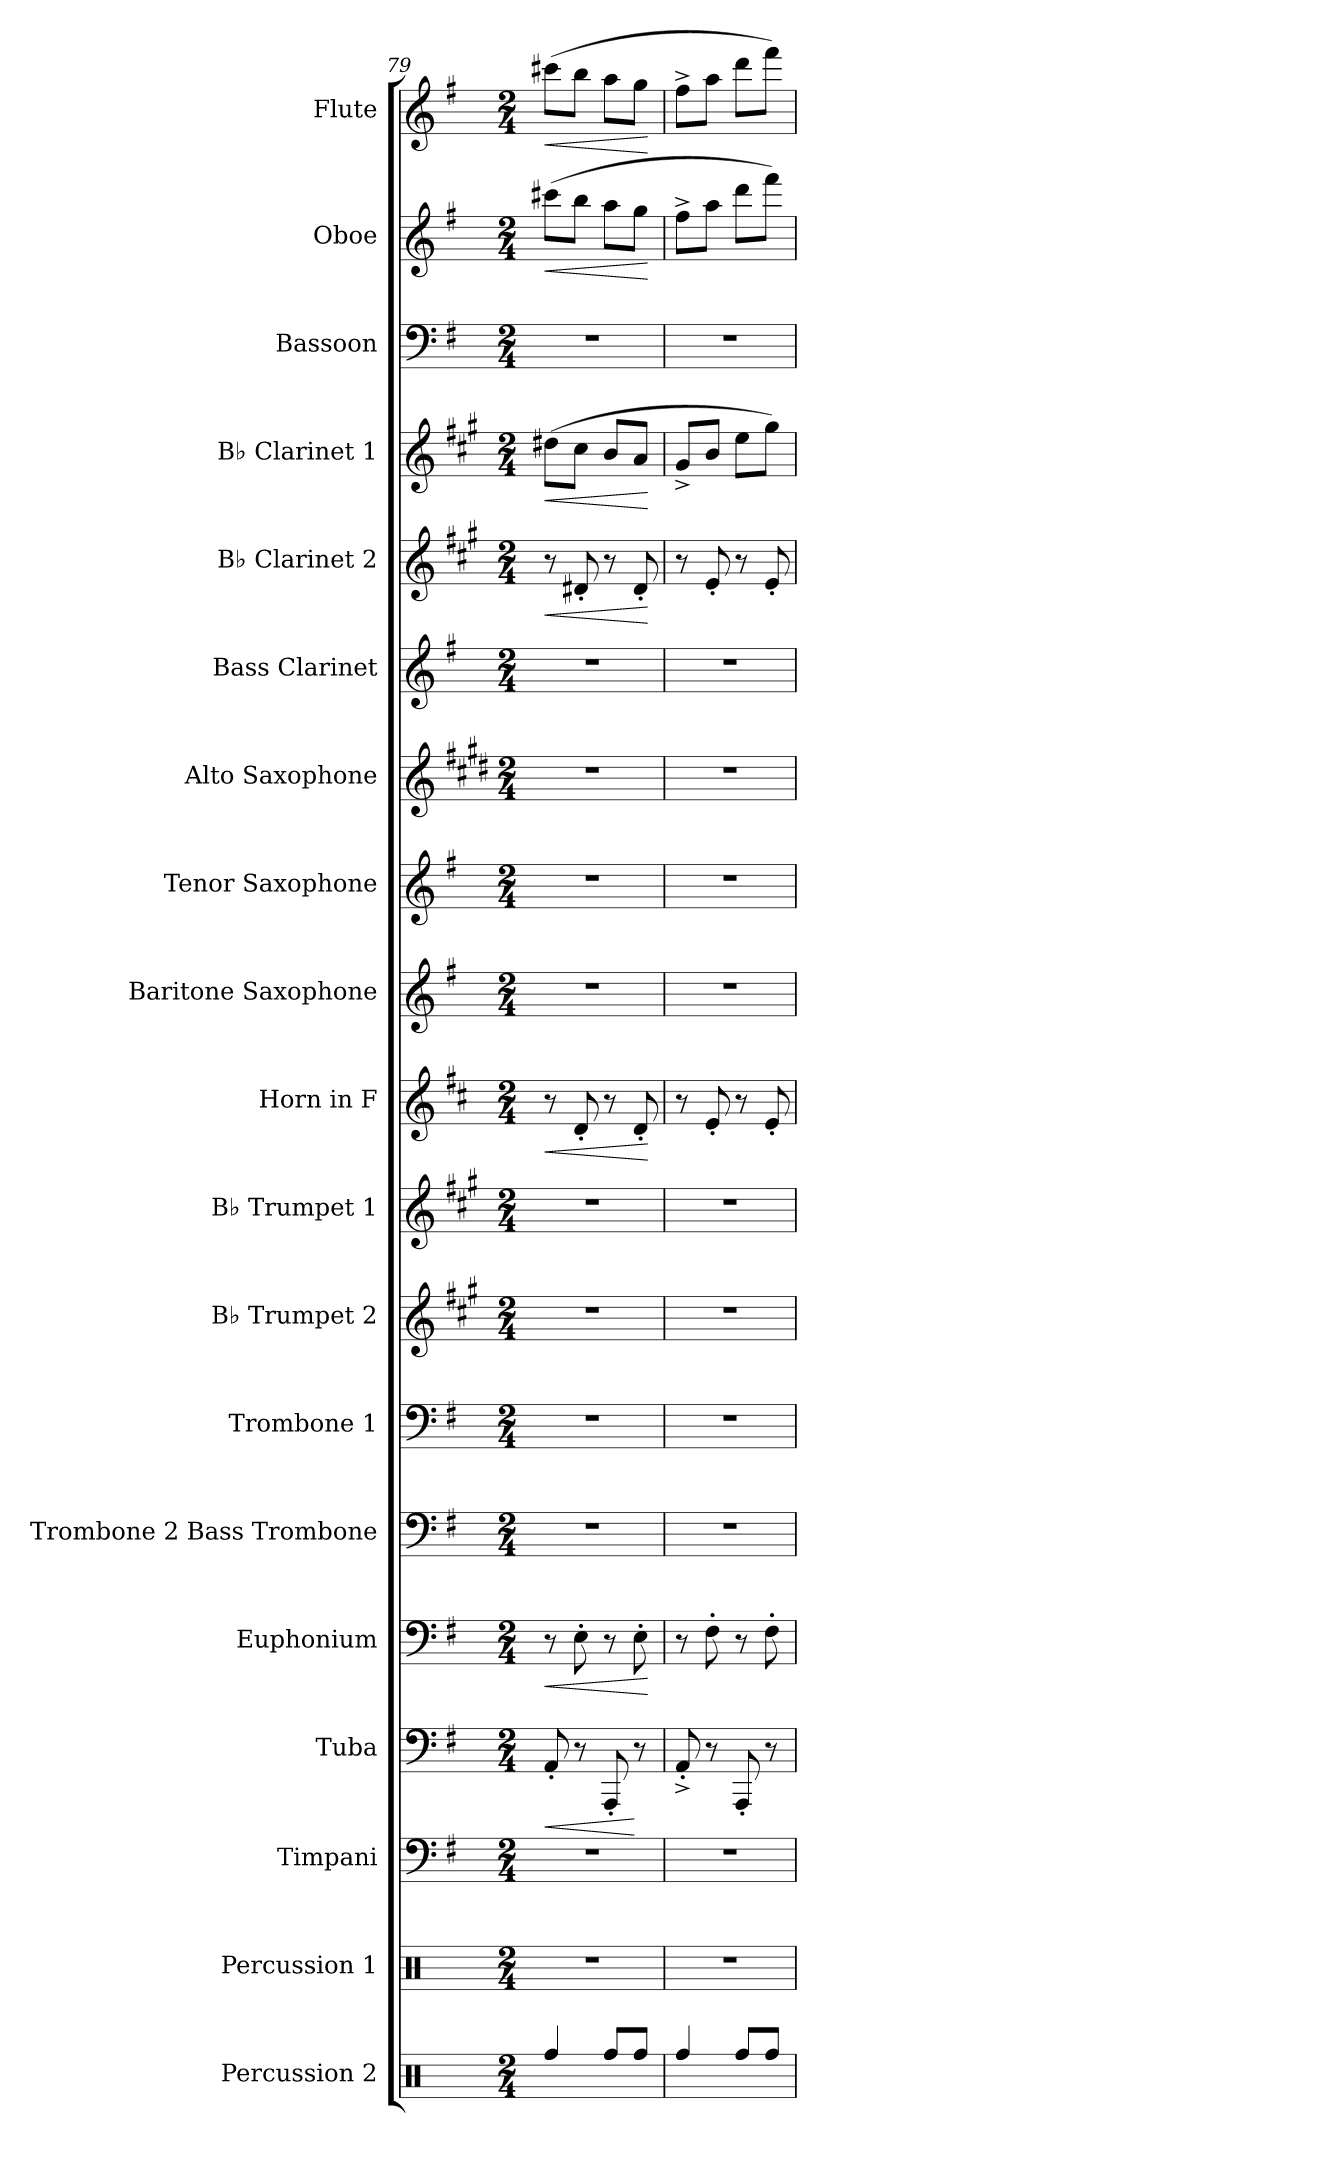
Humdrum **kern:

**kern	**kern	**kern	**kern	**dynam	**kern	**dynam	**kern	**kern	**kern	**kern	**kern	**dynam	**kern	**kern	**kern	**kern	**kern	**dynam	**kern	**dynam	**kern	**kern	**dynam	**kern	**dynam
*part19	*part18	*part17	*part16	*part16	*part15	*part15	*part14	*part13	*part12	*part11	*part10	*part10	*part9	*part8	*part7	*part6	*part5	*part5	*part4	*part4	*part3	*part2	*part2	*part1	*part1
*staff19	*staff18	*staff17	*staff16	*staff16	*staff15	*staff15	*staff14	*staff13	*staff12	*staff11	*staff10	*staff10	*staff9	*staff8	*staff7	*staff6	*staff5	*staff5	*staff4	*staff4	*staff3	*staff2	*staff2	*staff1	*staff1
*I"Percussion 2	*I"Percussion 1	*I"Timpani	*I"Tuba	*	*I"Euphonium	*	*I"Trombone 2 Bass Trombone	*I"Trombone 1	*I"B♭ Trumpet 2	*I"B♭ Trumpet 1	*I"Horn in F	*	*I"Baritone Saxophone	*I"Tenor Saxophone	*I"Alto Saxophone	*I"Bass Clarinet	*I"B♭ Clarinet 2	*	*I"B♭ Clarinet 1	*	*I"Bassoon	*I"Oboe	*	*I"Flute	*
*I'Perc. 2	*I'Perc. 1	*I'Timp.	*I'Tba.	*	*I'Euph.	*	*I'Tbn. 2 B. Tbn.	*I'Tbn. 1	*I'B♭ Tpt. 2	*I'B♭ Tpt. 1	*	*	*I'Bar. Sax.	*I'T. Sax.	*I'A. Sax.	*I'B. Cl.	*I'B♭ Cl. 2	*	*I'B♭ Cl. 1	*	*I'Bsn.	*I'Ob.	*	*I'Fl.	*
*clefX	*clefX	*clefF4	*clefF4	*	*clefF4	*	*clefF4	*clefF4	*clefG2	*clefG2	*clefG2	*	*clefG2	*clefG2	*clefG2	*clefG2	*clefG2	*	*clefG2	*	*clefF4	*clefG2	*	*clefG2	*
*	*	*	*	*	*	*	*	*	*ITrd1c2	*ITrd1c2	*ITrd4c7	*	*ITrd12c21	*ITrd8c14	*ITrd5c9	*ITrd8c14	*ITrd1c2	*	*ITrd1c2	*	*	*	*	*	*
*k[]	*k[]	*k[f#]	*k[f#]	*	*k[f#]	*	*k[f#]	*k[f#]	*k[f#]	*k[f#]	*k[f#]	*	*k[f#]	*k[f#]	*k[f#]	*k[f#]	*k[f#]	*	*k[f#]	*	*k[f#]	*k[f#]	*	*k[f#]	*
*M2/4	*M2/4	*M2/4	*M2/4	*	*M2/4	*	*M2/4	*M2/4	*M2/4	*M2/4	*M2/4	*	*M2/4	*M2/4	*M2/4	*M2/4	*M2/4	*	*M2/4	*	*M2/4	*M2/4	*	*M2/4	*
=79	=79	=79	=79	=79	=79	=79	=79	=79	=79	=79	=79	=79	=79	=79	=79	=79	=79	=79	=79	=79	=79	=79	=79	=79	=79
!	!	!	!	!LO:HP:b	!	!LO:HP:b	!	!	!	!	!	!LO:HP:b	!	!	!	!	!	!LO:HP:b	!	!LO:HP:b	!	!	!LO:HP:b	!	!LO:HP:b
4Rff/	2r	2r	8AA'/	<	8r	<	2r	2r	2r	2r	8r	<	2r	2r	2r	2r	8r	<	(>8cc#X\L	<	2r	(>8ccc#X\L	<	(>8ccc#X\L	<
.	.	.	8r	.	8E'\	.	.	.	.	.	8G'/	.	.	.	.	.	8c#X'/	.	8b\J	.	.	8bb\J	.	8bb\J	.
8Rff/L	.	.	8AAA'/	.	8r	.	.	.	.	.	8r	.	.	.	.	.	8r	.	8a/L	.	.	8aa\L	.	8aa\L	.
8Rff/J	.	.	8r	[	8E'\	.	.	.	.	.	8G'/	.	.	.	.	.	8c#'/	.	8g/J	.	.	8gg\J	.	8gg\J	.
.	.	.	.	.	.	[	.	.	.	.	.	[	.	.	.	.	.	[	.	[	.	.	[	.	[
=80	=80	=80	=80	=80	=80	=80	=80	=80	=80	=80	=80	=80	=80	=80	=80	=80	=80	=80	=80	=80	=80	=80	=80	=80	=80
4Rff/	2r	2r	8AA'^/	.	8r	.	2r	2r	2r	2r	8r	.	2r	2r	2r	2r	8r	.	8f#^/L	.	2r	8ff#^\L	.	8ff#^\L	.
.	.	.	8r	.	8F#'\	.	.	.	.	.	8A'/	.	.	.	.	.	8d'/	.	8a/J	.	.	8aa\J	.	8aa\J	.
8Rff/L	.	.	8AAA'/	.	8r	.	.	.	.	.	8r	.	.	.	.	.	8r	.	8dd\L	.	.	8ddd\L	.	8ddd\L	.
8Rff/J	.	.	8r	.	8F#'\	.	.	.	.	.	8A'/	.	.	.	.	.	8d'/	.	8ff#\J)	.	.	8fff#\J)	.	8fff#\J)	.
=	=	=	=	=	=	=	=	=	=	=	=	=	=	=	=	=	=	=	=	=	=	=	=	=	=
*-	*-	*-	*-	*-	*-	*-	*-	*-	*-	*-	*-	*-	*-	*-	*-	*-	*-	*-	*-	*-	*-	*-	*-	*-	*-
